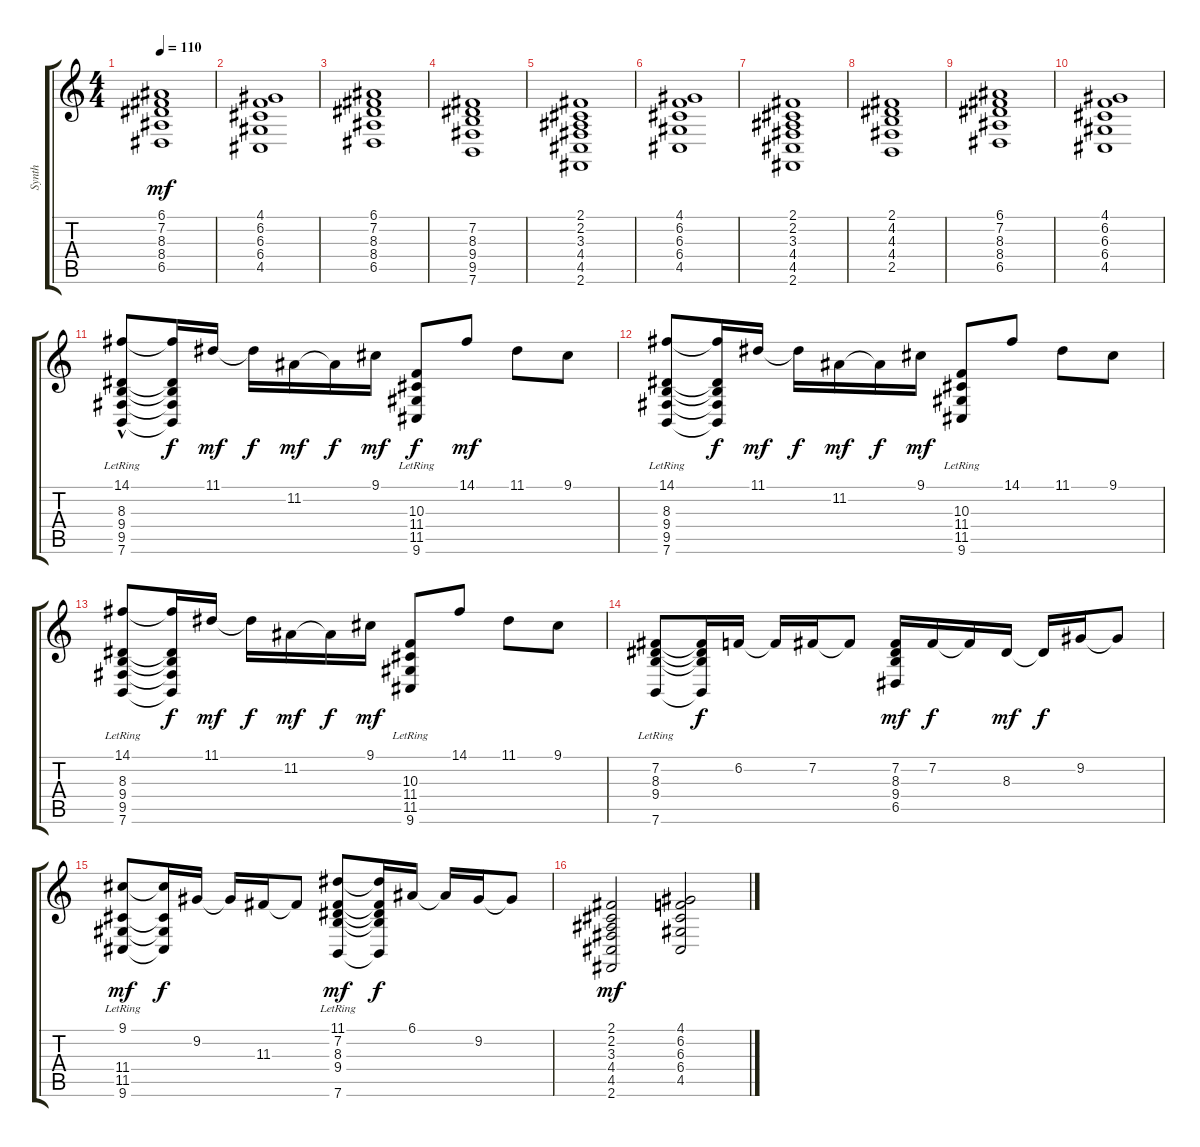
\track ("Synth" "Synth") {instrument pad3polysynth}
\staff {score tabs}
\tuning (E4 B3 G3 D3 A2 E2) {hide}
\ts (4 4)
\tempo 110
\clef g2
\ks c
(6.1 7.2 8.3 8.4 6.5).1{dy mf} |
(4.1 6.2 6.3 6.4 4.5).1 |
(6.1 7.2 8.3 8.4 6.5).1 |
(7.2 8.3 9.4 9.5 7.6).1 |
(2.1 2.2 3.3 4.4 4.5 2.6).1 |
(4.1 6.2 6.3 6.4 4.5).1 |
(2.1 2.2 3.3 4.4 4.5 2.6).1 |
(2.1 4.2 4.3 4.4 2.5).1 |
(6.1 7.2 8.3 8.4 6.5).1 |
(4.1 6.2 6.3 6.4 4.5).1 |
(14.1 8.3{hac lr} 9.4{hac lr} 9.5{hac lr} 7.6{hac lr}).8 (14.1{t} 8.3{t} 9.4{t} 9.5{t} 7.6{t}).16{dy f} 11.1.16{dy mf} 11.1{t}.16{dy f} 11.2.16{dy mf} 11.2{t}.16{dy f} 9.1.16{dy mf} (10.3{lr} 11.4{lr} 11.5{lr} 9.6{lr}).8{dy f} 14.1.8{dy mf} 11.1.8 9.1.8 |
(14.1 8.3{lr} 9.4{lr} 9.5{lr} 7.6{lr}).8 (14.1{t} 8.3{t} 9.4{t} 9.5{t} 7.6{t}).16{dy f} 11.1.16{dy mf} 11.1{t}.16{dy f} 11.2.16{dy mf} 11.2{t}.16{dy f} 9.1.16{dy mf} (10.3{lr} 11.4{lr} 11.5{lr} 9.6{lr}).8 14.1.8 11.1.8 9.1.8 |
(14.1 8.3{lr} 9.4{lr} 9.5{lr} 7.6{lr}).8 (14.1{t} 8.3{t} 9.4{t} 9.5{t} 7.6{t}).16{dy f} 11.1.16{dy mf} 11.1{t}.16{dy f} 11.2.16{dy mf} 11.2{t}.16{dy f} 9.1.16{dy mf} (10.3{lr} 11.4{lr} 11.5{lr} 9.6{lr}).8 14.1.8 11.1.8 9.1.8 |
(7.2 8.3{lr} 9.4{lr} 7.6{lr}).8 (7.2{t} 8.3{t} 9.4{t} 7.6{t}).16{dy f} 6.2.16 6.2{t}.16 7.2.16 7.2{t}.8 (7.2 8.3 9.4 6.5).16{dy mf} 7.2.16{dy f} 7.2{t}.16 8.3.16{dy mf} 8.3{t}.16{dy f} 9.2.16 9.2{t}.8 |
(9.1 11.4{lr} 11.5{lr} 9.6{lr}).8{dy mf} (9.1{t} 11.4{t} 11.5{t} 9.6{t}).16{dy f} 9.2.16 9.2{t}.16 11.3.16 11.3{t}.8 (11.1 7.2{lr} 8.3{lr} 9.4{lr} 7.6{lr}).8{dy mf} (11.1{t} 7.2{t} 8.3{t} 9.4{t} 7.6{t}).16{dy f} 6.1.16 6.1{t}.16 9.2.16 9.2{t}.8 |
(2.1 2.2 3.3 4.4 4.5 2.6).2{dy mf} (4.1 6.2 6.3 6.4 4.5).2
